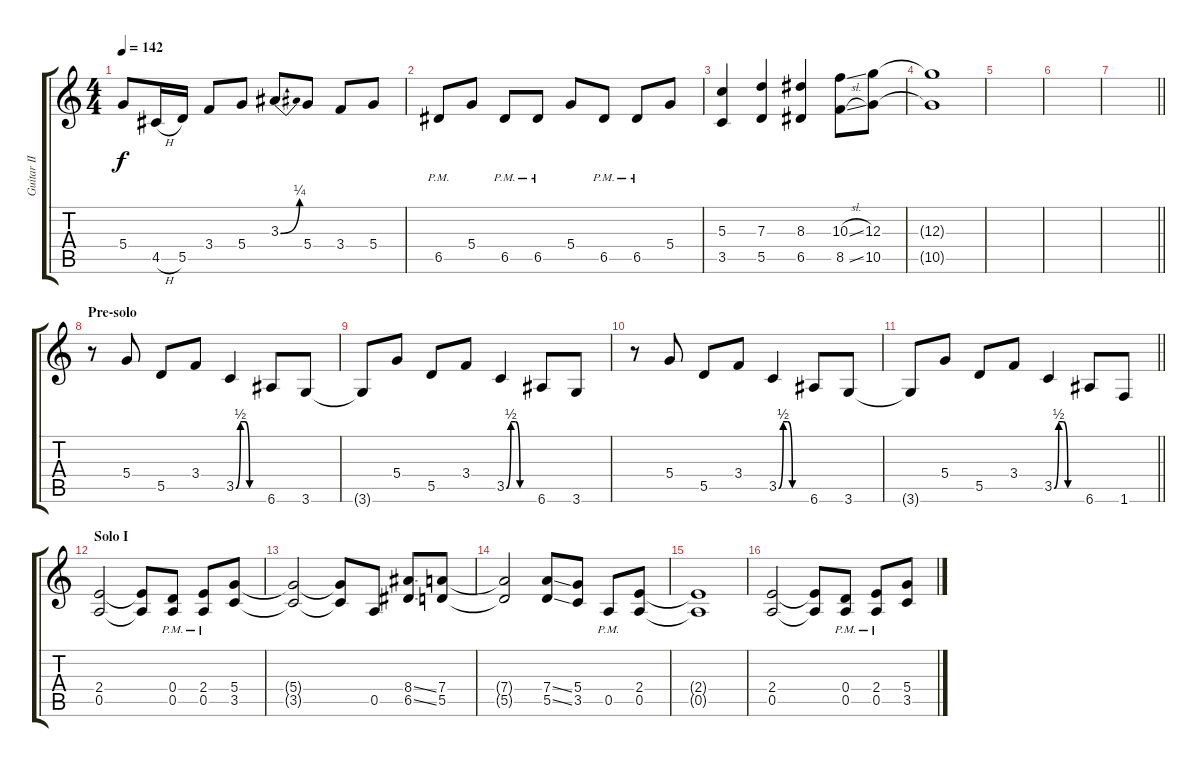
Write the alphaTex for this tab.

\track ("Guitar II" "Guitar II") {instrument distortionguitar}
\staff {score tabs}
\tuning (E4 B3 G3 D3 A2 E2) {hide}
\ts (4 4)
\tempo 142
\clef g2
\ks c
5.4{t}.8{dy f} 4.5{h}.16 5.5.16 3.4.8 5.4.8 3.3{be (bend 0 0 60 1)}.8 5.4.8 3.4.8 5.4.8 |
6.5{pm}.8 5.4.8 6.5{pm}.8 6.5{pm}.8 5.4.8 6.5{pm}.8 6.5{pm}.8 5.4.8 |
(5.3 3.5).4 (7.3 5.5).4 (8.3 6.5).4 (10.3{sl} 8.5{sl}).8 (12.3 10.5).8 |
(12.3{t} 10.5{t}).1 |
|
|
\barLineRight lightlight
|
\section ("" "Pre-solo")
r.8{instrument distortionguitar} 5.4.8 5.5.8 3.4.8 3.5{be (custom 0 0 10 2 20 2 30 0 60 0)}.4 6.6.8 3.6.8 |
3.6{t}.8 5.4.8 5.5.8 3.4.8 3.5{be (custom 0 0 10 2 20 2 30 0 60 0)}.4 6.6.8 3.6.8 |
r.8 5.4.8 5.5.8 3.4.8 3.5{be (custom 0 0 10 2 20 2 30 0 60 0)}.4 6.6.8 3.6.8 |
\barLineRight lightlight
3.6{t}.8 5.4.8 5.5.8 3.4.8 3.5{be (custom 0 0 10 2 20 2 30 0 60 0)}.4 6.6.8 1.6.8 |
\section ("" "Solo I")
(2.4 0.5).2 (2.4{t} 0.5{t}).8 (0.4{pm} 0.5{pm}).8 (2.4{pm} 0.5{pm}).8 (5.4 3.5).8 |
(5.4{t} 3.5{t}).2 (5.4{t} 3.5{t}).8 0.5.8 (8.4{ss} 6.5{ss}).8 (7.4 5.5).8 |
(7.4{t} 5.5{t}).2 (7.4{ss} 5.5{ss}).8 (5.4 3.5).8 0.5{pm}.8 (2.4 0.5).8 |
(2.4{t} 0.5{t}).1 |
(2.4 0.5).2 (2.4{t} 0.5{t}).8 (0.4{pm} 0.5{pm}).8 (2.4{pm} 0.5{pm}).8 (5.4 3.5).8
